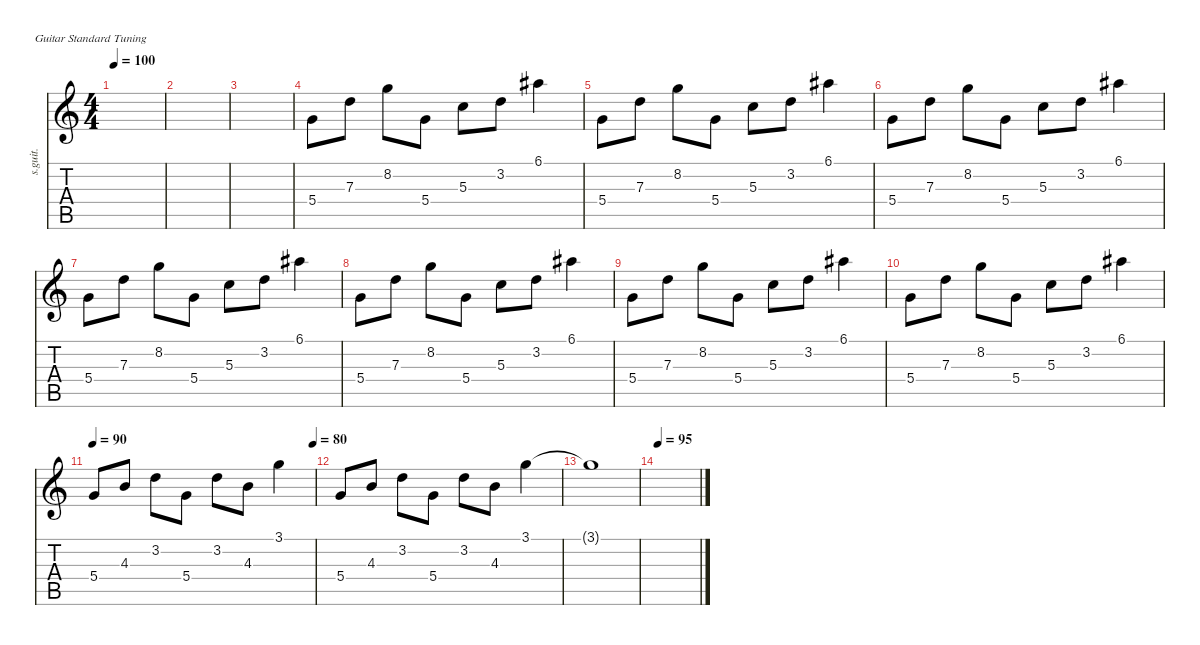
\defaultSystemsLayout 4
\hideDynamics
\bracketExtendMode nobrackets
\track ("rythom" "s.guit.") {defaultSystemsLayout 4 instrument acousticguitarsteel}
\staff {score tabs}
\tuning (E4 B3 G3 D3 A2 E2)
\ts (4 4)
\tempo 100
\clef g2
\ks c
|
|
|
5.4.8{beam Down} 7.3.8{beam Down} 8.2.8{beam Down} 5.4.8{beam Down} 5.3.8{beam Down} 3.2.8{beam Down} 6.1{acc #}.4{beam Down} |
5.4.8{beam Down} 7.3.8{beam Down} 8.2.8{beam Down} 5.4.8{beam Down} 5.3.8{beam Down} 3.2.8{beam Down} 6.1{acc #}.4{beam Down} |
5.4.8{beam Down} 7.3.8{beam Down} 8.2.8{beam Down} 5.4.8{beam Down} 5.3.8{beam Down} 3.2.8{beam Down} 6.1{acc #}.4{beam Down} |
5.4.8{beam Down} 7.3.8{beam Down} 8.2.8{beam Down} 5.4.8{beam Down} 5.3.8{beam Down} 3.2.8{beam Down} 6.1{acc #}.4{beam Down} |
5.4.8{beam Down} 7.3.8{beam Down} 8.2.8{beam Down} 5.4.8{beam Down} 5.3.8{beam Down} 3.2.8{beam Down} 6.1{acc #}.4{beam Down} |
5.4.8{beam Down} 7.3.8{beam Down} 8.2.8{beam Down} 5.4.8{beam Down} 5.3.8{beam Down} 3.2.8{beam Down} 6.1{acc #}.4{beam Down} |
5.4.8{beam Down} 7.3.8{beam Down} 8.2.8{beam Down} 5.4.8{beam Down} 5.3.8{beam Down} 3.2.8{beam Down} 6.1{acc #}.4{beam Down} |
\tempo 90
\tempo (80 0.99375)
5.4.8{beam Up} 4.3.8{beam Up} 3.2.8{beam Down} 5.4.8{beam Down} 3.2.8{beam Down} 4.3.8{beam Down} 3.1.4{beam Down} |
5.4.8{beam Up} 4.3.8{beam Up} 3.2.8{beam Down} 5.4.8{beam Down} 3.2.8{beam Down} 4.3.8{beam Down} 3.1.4{beam Down} |
3.1{t}.1{beam Down} |
\tempo 95
